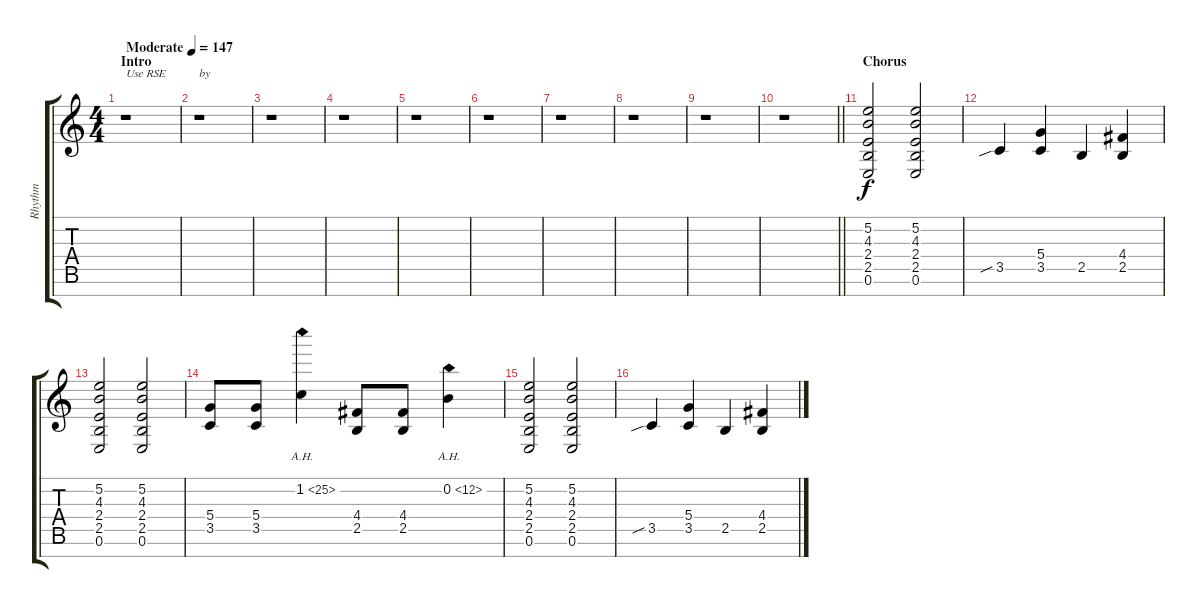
\track ("Rhythm" "Rhythm") {instrument distortionguitar}
\staff {score tabs}
\tuning (E4 B3 G3 D3 A2 E2 B1) {hide}
\ts (4 4)
\section ("" "Intro")
\tempo (147 "Moderate")
\clef g2
\ks c
r.1{txt "Use RSE" dy f instrument distortionguitar} |
r.1{txt "by"} |
r.1 |
r.1 |
r.1 |
r.1 |
r.1 |
r.1 |
r.1 |
\barLineRight lightlight
r.1 |
\section ("" "Chorus")
(5.2 4.3 2.4 2.5 0.6).2 (5.2 4.3 2.4 2.5 0.6).2 |
3.5{sib}.4 (5.4 3.5).4 2.5.4 (4.4 2.5).4 |
(5.2 4.3 2.4 2.5 0.6).2 (5.2 4.3 2.4 2.5 0.6).2 |
(5.4 3.5).8 (5.4 3.5).8 1.2{ah 24}.4 (4.4 2.5).8 (4.4 2.5).8 0.2{ah 12}.4 |
(5.2 4.3 2.4 2.5 0.6).2 (5.2 4.3 2.4 2.5 0.6).2 |
3.5{sib}.4 (5.4 3.5).4 2.5.4 (4.4 2.5).4
